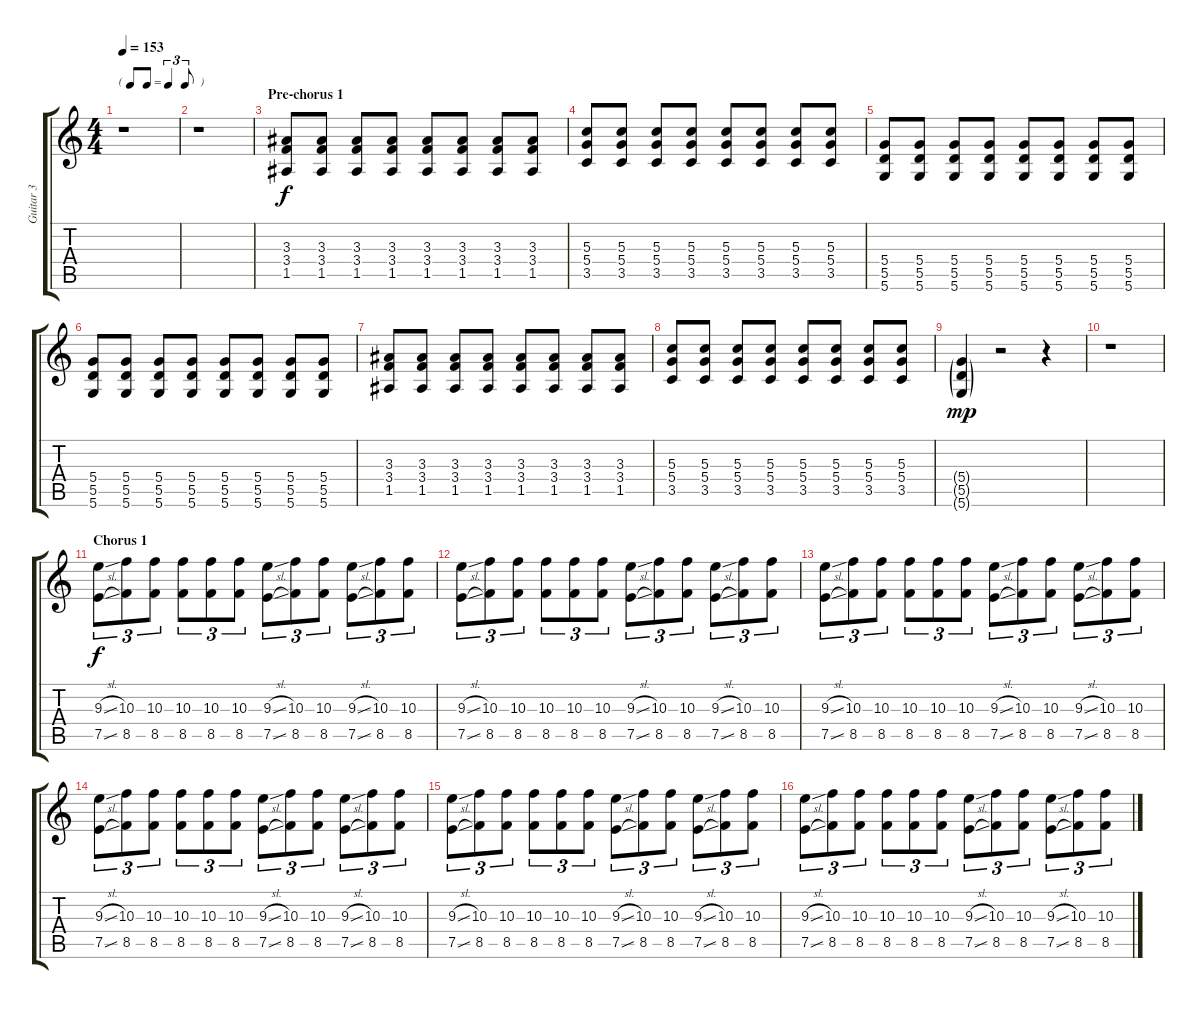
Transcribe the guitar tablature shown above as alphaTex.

\track ("Guitar 3" "Guitar 3") {instrument overdrivenguitar}
\staff {score tabs}
\tuning (E4 B3 G3 D3 A2 D2) {hide}
\ts (4 4)
\tf triplet8th
\tempo 153
\clef g2
\ks c
r.1{dy f} |
r.1 |
\section ("" "Pre-chorus 1")
(3.3 3.4 1.5).8{instrument distortionguitar} (3.3 3.4 1.5).8{instrument distortionguitar} (3.3 3.4 1.5).8{instrument distortionguitar} (3.3 3.4 1.5).8{instrument distortionguitar} (3.3 3.4 1.5).8 (3.3 3.4 1.5).8 (3.3 3.4 1.5).8 (3.3 3.4 1.5).8 |
(5.3 5.4 3.5).8 (5.3 5.4 3.5).8 (5.3 5.4 3.5).8 (5.3 5.4 3.5).8 (5.3 5.4 3.5).8 (5.3 5.4 3.5).8 (5.3 5.4 3.5).8 (5.3 5.4 3.5).8 |
(5.4 5.5 5.6).8 (5.4 5.5 5.6).8 (5.4 5.5 5.6).8 (5.4 5.5 5.6).8 (5.4 5.5 5.6).8 (5.4 5.5 5.6).8 (5.4 5.5 5.6).8 (5.4 5.5 5.6).8 |
(5.4 5.5 5.6).8 (5.4 5.5 5.6).8 (5.4 5.5 5.6).8 (5.4 5.5 5.6).8 (5.4 5.5 5.6).8 (5.4 5.5 5.6).8 (5.4 5.5 5.6).8 (5.4 5.5 5.6).8 |
(3.3 3.4 1.5).8{instrument distortionguitar} (3.3 3.4 1.5).8{instrument distortionguitar} (3.3 3.4 1.5).8{instrument distortionguitar} (3.3 3.4 1.5).8{instrument distortionguitar} (3.3 3.4 1.5).8 (3.3 3.4 1.5).8 (3.3 3.4 1.5).8 (3.3 3.4 1.5).8 |
(5.3 5.4 3.5).8 (5.3 5.4 3.5).8 (5.3 5.4 3.5).8 (5.3 5.4 3.5).8 (5.3 5.4 3.5).8 (5.3 5.4 3.5).8 (5.3 5.4 3.5).8 (5.3 5.4 3.5).8 |
(5.4{g} 5.5{g} 5.6{g}).4{dy mp} r.2 r.4 |
r.1 |
\section ("" "Chorus 1")
(9.3{sl} 7.5{sl}).8{tu (3 2) dy f volume 9} (10.3 8.5).8{tu (3 2)} (10.3 8.5).8{tu (3 2)} (10.3 8.5).8{tu (3 2)} (10.3 8.5).8{tu (3 2)} (10.3 8.5).8{tu (3 2)} (9.3{sl} 7.5{sl}).8{tu (3 2)} (10.3 8.5).8{tu (3 2)} (10.3 8.5).8{tu (3 2)} (9.3{sl} 7.5{sl}).8{tu (3 2)} (10.3 8.5).8{tu (3 2)} (10.3 8.5).8{tu (3 2)} |
(9.3{sl} 7.5{sl}).8{tu (3 2) volume 9} (10.3 8.5).8{tu (3 2)} (10.3 8.5).8{tu (3 2)} (10.3 8.5).8{tu (3 2)} (10.3 8.5).8{tu (3 2)} (10.3 8.5).8{tu (3 2)} (9.3{sl} 7.5{sl}).8{tu (3 2)} (10.3 8.5).8{tu (3 2)} (10.3 8.5).8{tu (3 2)} (9.3{sl} 7.5{sl}).8{tu (3 2)} (10.3 8.5).8{tu (3 2)} (10.3 8.5).8{tu (3 2)} |
(9.3{sl} 7.5{sl}).8{tu (3 2) volume 9} (10.3 8.5).8{tu (3 2)} (10.3 8.5).8{tu (3 2)} (10.3 8.5).8{tu (3 2)} (10.3 8.5).8{tu (3 2)} (10.3 8.5).8{tu (3 2)} (9.3{sl} 7.5{sl}).8{tu (3 2)} (10.3 8.5).8{tu (3 2)} (10.3 8.5).8{tu (3 2)} (9.3{sl} 7.5{sl}).8{tu (3 2)} (10.3 8.5).8{tu (3 2)} (10.3 8.5).8{tu (3 2)} |
(9.3{sl} 7.5{sl}).8{tu (3 2) volume 9} (10.3 8.5).8{tu (3 2)} (10.3 8.5).8{tu (3 2)} (10.3 8.5).8{tu (3 2)} (10.3 8.5).8{tu (3 2)} (10.3 8.5).8{tu (3 2)} (9.3{sl} 7.5{sl}).8{tu (3 2)} (10.3 8.5).8{tu (3 2)} (10.3 8.5).8{tu (3 2)} (9.3{sl} 7.5{sl}).8{tu (3 2)} (10.3 8.5).8{tu (3 2)} (10.3 8.5).8{tu (3 2)} |
(9.3{sl} 7.5{sl}).8{tu (3 2) volume 9} (10.3 8.5).8{tu (3 2)} (10.3 8.5).8{tu (3 2)} (10.3 8.5).8{tu (3 2)} (10.3 8.5).8{tu (3 2)} (10.3 8.5).8{tu (3 2)} (9.3{sl} 7.5{sl}).8{tu (3 2)} (10.3 8.5).8{tu (3 2)} (10.3 8.5).8{tu (3 2)} (9.3{sl} 7.5{sl}).8{tu (3 2)} (10.3 8.5).8{tu (3 2)} (10.3 8.5).8{tu (3 2)} |
(9.3{sl} 7.5{sl}).8{tu (3 2) volume 9} (10.3 8.5).8{tu (3 2)} (10.3 8.5).8{tu (3 2)} (10.3 8.5).8{tu (3 2)} (10.3 8.5).8{tu (3 2)} (10.3 8.5).8{tu (3 2)} (9.3{sl} 7.5{sl}).8{tu (3 2)} (10.3 8.5).8{tu (3 2)} (10.3 8.5).8{tu (3 2)} (9.3{sl} 7.5{sl}).8{tu (3 2)} (10.3 8.5).8{tu (3 2)} (10.3 8.5).8{tu (3 2)}
